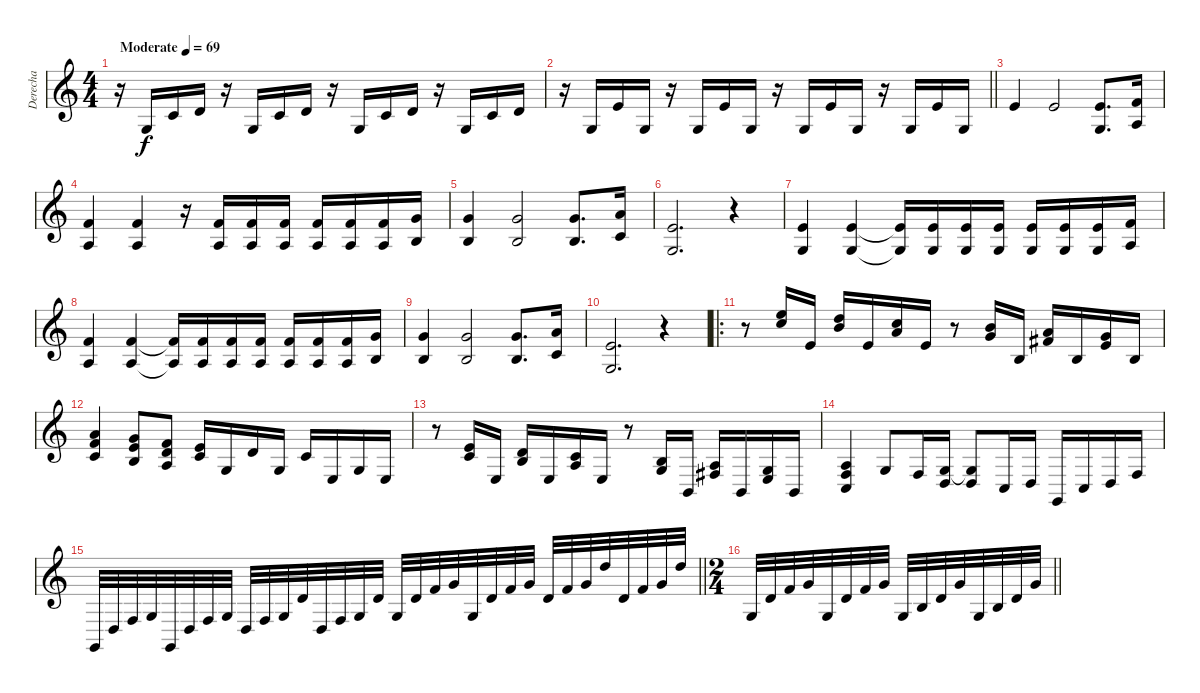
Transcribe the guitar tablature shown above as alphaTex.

\track ("Derecha" "Derecha") {instrument acousticgrandpiano}
\staff {score}
\tuning (E4 B3 G3 D3 A2 E2) {hide}
\ts (4 4)
\tempo (69 "Moderate")
\clef g2
\ks c
r.16{dy f instrument acousticgrandpiano} 0.3.16 1.2.16 3.2.16 r.16 0.3.16 1.2.16 3.2.16 r.16 0.3.16 1.2.16 3.2.16 r.16 0.3.16 1.2.16 3.2.16 |
\barLineRight lightlight
r.16 0.3.16 0.1.16 0.3.16 r.16 0.3.16 0.1.16 0.3.16 r.16 0.3.16 0.1.16 0.3.16 r.16 0.3.16 0.1.16 0.3.16 |
0.1.4 0.1.2 (0.1 0.3).8{d} (1.1 2.3).16 |
(1.1 2.3).4 (1.1 2.3).4 r.16 (1.1 2.3).16 (1.1 2.3).16 (1.1 2.3).16 (1.1 2.3).16 (1.1 2.3).16 (1.1 2.3).16 (3.1 0.2).16 |
(3.1 0.2).4 (3.1 0.2).2 (3.1 0.2).8{d} (5.1 1.2).16 |
(0.1 0.3).2{d} r.4 |
(0.1 0.3).4 (0.1 0.3).4 (0.1{t} 0.3{t}).16 (0.1 0.3).16 (0.1 0.3).16 (0.1 0.3).16 (0.1 0.3).16 (0.1 0.3).16 (0.1 0.3).16 (6.2 7.4).16 |
(1.1 2.3).4 (1.1 2.3).4 (1.1{t} 2.3{t}).16 (1.1 2.3).16 (1.1 2.3).16 (1.1 2.3).16 (1.1 2.3).16 (1.1 2.3).16 (1.1 2.3).16 (0.2 12.3).16 |
(3.1 0.2).4 (3.1 0.2).2 (3.1 0.2).8{d} (10.2 5.3).16 |
(0.1 0.3).2{d} r.4 |
\ro
r.8 (8.1 17.2).16 0.1.16 (10.1 12.2).16 0.1.16 (5.1 13.2).16 0.1.16 r.8 (3.1 12.2).16 0.2.16 (7.2 14.3).16 0.2.16 (0.1 8.2).16 0.2.16 |
(1.1 1.2 14.3).4 (0.1 0.2 12.3).8 (3.2 2.3 15.4).8 (0.1 1.2).16 0.3.16 3.2.16 0.3.16 1.2.16 2.4.16 0.3.16 2.4.16 |
r.8 (0.1 1.2).16 2.4.16 (0.2 7.3).16 2.4.16 (1.2 2.3).16 2.4.16 r.8 (0.2 0.3).16 2.5.16 (2.3 4.4).16 2.5.16 (0.3 2.4).16 2.5.16 |
(2.3 3.5 13.6).4 0.3.8 3.4.16 (0.3 0.4).16 (0.3{t} 0.4).8 3.5.16 0.4.16 3.6.16 3.5.16 0.4.16 3.4.16 |
\barLineRight lightlight
3.6.32 0.4.32 3.4.32 0.3.32 3.6.32 0.4.32 3.4.32 0.3.32 0.4.32 3.4.32 0.3.32 3.2.32 0.4.32 3.4.32 0.3.32 3.2.32 0.3.32 3.2.32 6.2.32 8.2.32 0.3.32 3.2.32 6.2.32 3.1.32 3.2.32 1.1.32 3.1.32 10.1.32 3.2.32 1.1.32 3.1.32 10.1.32 |
\ts (2 4)
\barLineRight lightlight
0.3.32 3.2.32 1.1.32 3.1.32 0.3.32 3.2.32 1.1.32 3.1.32 0.3.32 0.2.32 3.2.32 3.1.32 0.3.32 0.2.32 3.2.32 3.1.32
